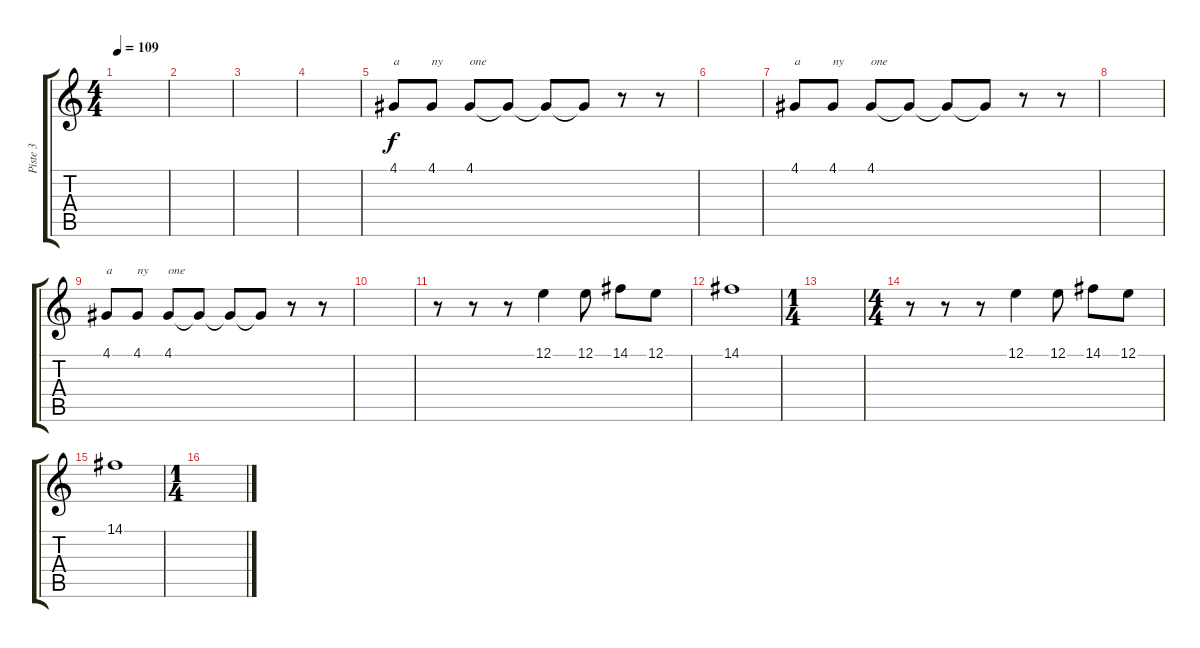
\track ("Piste 3" "Piste 3") {instrument synthvoice}
\staff {score tabs}
\tuning (E4 B3 G3 D3 A2 E2) {hide}
\ts (4 4)
\tempo 109
\clef g2
\ks c
|
|
|
|
4.1.8{txt "a"} 4.1.8{txt "ny"} 4.1.8{txt "one"} 4.1{t}.8 4.1{t}.8 4.1{t}.8 r.8 r.8 |
|
4.1.8{txt "a"} 4.1.8{txt "ny"} 4.1.8{txt "one"} 4.1{t}.8 4.1{t}.8 4.1{t}.8 r.8 r.8 |
|
4.1.8{txt "a"} 4.1.8{txt "ny"} 4.1.8{txt "one"} 4.1{t}.8 4.1{t}.8 4.1{t}.8 r.8 r.8 |
|
r.8 r.8 r.8 12.1.4 12.1.8 14.1.8 12.1.8 |
14.1.1 |
\ts (1 4)
|
\ts (4 4)
r.8 r.8 r.8 12.1.4 12.1.8 14.1.8 12.1.8 |
14.1.1 |
\ts (1 4)
